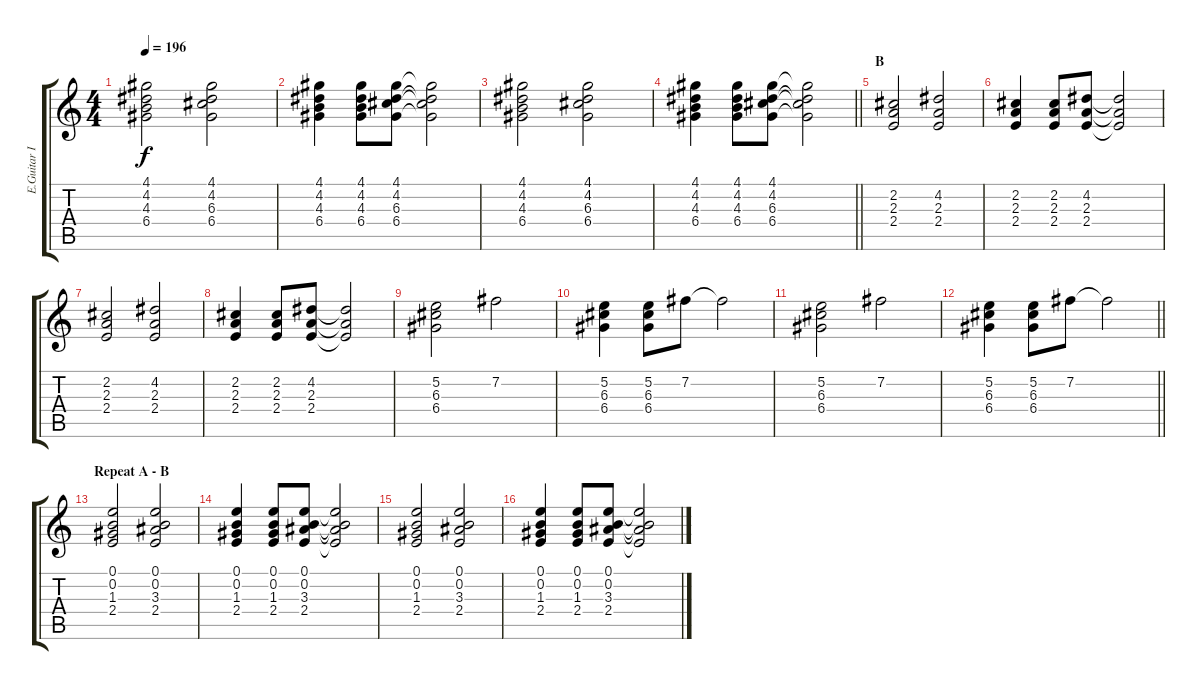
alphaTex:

\track ("E.Guitar II" "E.Guitar I") {instrument distortionguitar}
\staff {score tabs}
\tuning (E4 B3 G3 D3 A2 E2) {hide}
\ts (4 4)
\tempo 196
\clef g2
\ks c
(4.1 4.2 4.3 6.4).2{dy f} (4.1 4.2 6.3 6.4).2 |
(4.1 4.2 4.3 6.4).4 (4.1 4.2 4.3 6.4).8 (4.1 4.2 6.3 6.4).8 (4.1{t} 4.2{t} 6.3{t} 6.4{t}).2 |
(4.1 4.2 4.3 6.4).2 (4.1 4.2 6.3 6.4).2 |
\barLineRight lightlight
(4.1 4.2 4.3 6.4).4 (4.1 4.2 4.3 6.4).8 (4.1 4.2 6.3 6.4).8 (4.1{t} 4.2{t} 6.3{t} 6.4{t}).2 |
\section ("" "B")
(2.2 2.3 2.4).2 (4.2 2.3 2.4).2 |
(2.2 2.3 2.4).4 (2.2 2.3 2.4).8 (4.2 2.3 2.4).8 (4.2{t} 2.3{t} 2.4{t}).2 |
(2.2 2.3 2.4).2 (4.2 2.3 2.4).2 |
(2.2 2.3 2.4).4 (2.2 2.3 2.4).8 (4.2 2.3 2.4).8 (4.2{t} 2.3{t} 2.4{t}).2 |
(5.2 6.3 6.4).2 7.2.2 |
(5.2 6.3 6.4).4 (5.2 6.3 6.4).8 7.2.8 7.2{t}.2 |
(5.2 6.3 6.4).2 7.2.2 |
\barLineRight lightlight
(5.2 6.3 6.4).4 (5.2 6.3 6.4).8 7.2.8 7.2{t}.2 |
\section ("" "Repeat A - B")
(0.1 0.2 1.3 2.4).2 (0.1 0.2 3.3 2.4).2 |
(0.1 0.2 1.3 2.4).4 (0.1 0.2 1.3 2.4).8 (0.1 0.2 3.3 2.4).8 (0.1{t} 0.2{t} 3.3{t} 2.4{t}).2 |
(0.1 0.2 1.3 2.4).2 (0.1 0.2 3.3 2.4).2 |
(0.1 0.2 1.3 2.4).4 (0.1 0.2 1.3 2.4).8 (0.1 0.2 3.3 2.4).8 (0.1{t} 0.2{t} 3.3{t} 2.4{t}).2
